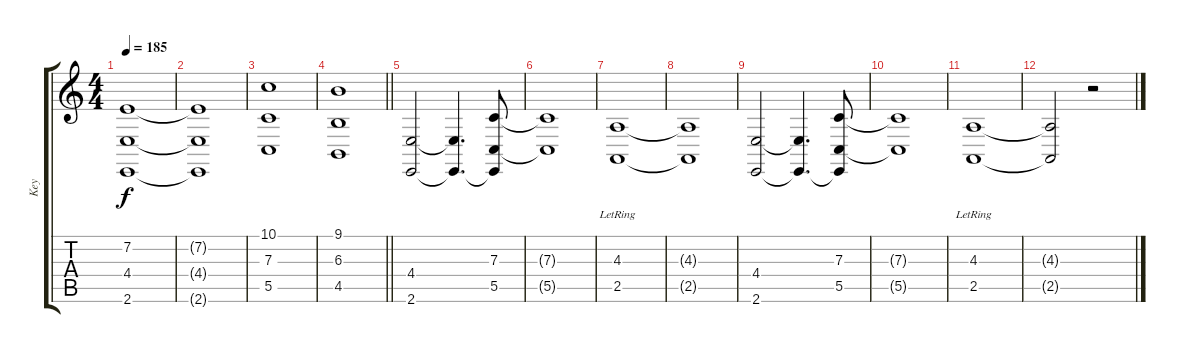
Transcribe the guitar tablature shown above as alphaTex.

\track ("Key" "Key") {instrument stringensemble1}
\staff {score tabs}
\tuning (D4 A3 F3 C3 G2 D2) {hide}
\ts (4 4)
\tempo 185
\clef g2
\ks c
(7.2 4.4 2.6).1{dy f} |
(7.2{t} 4.4{t} 2.6{t}).1 |
(10.1 7.3 5.5).1 |
\barLineRight lightlight
(9.1 6.3 4.5).1{volume 13} |
\section ("" "")
(4.4 2.6).2{instrument stringensemble2} (4.4{t} 2.6{t}).4{d} (7.3 5.5 2.6{t}).8 |
(7.3{t} 5.5{t}).1 |
(4.3 2.5{lr}).1 |
(4.3{t} 2.5{t}).1 |
(4.4 2.6).2 (4.4{t} 2.6{t}).4{d} (7.3 5.5 2.6{t}).8 |
(7.3{t} 5.5{t}).1 |
(4.3 2.5{lr}).1 |
(4.3{t} 2.5{t}).2 r.2
